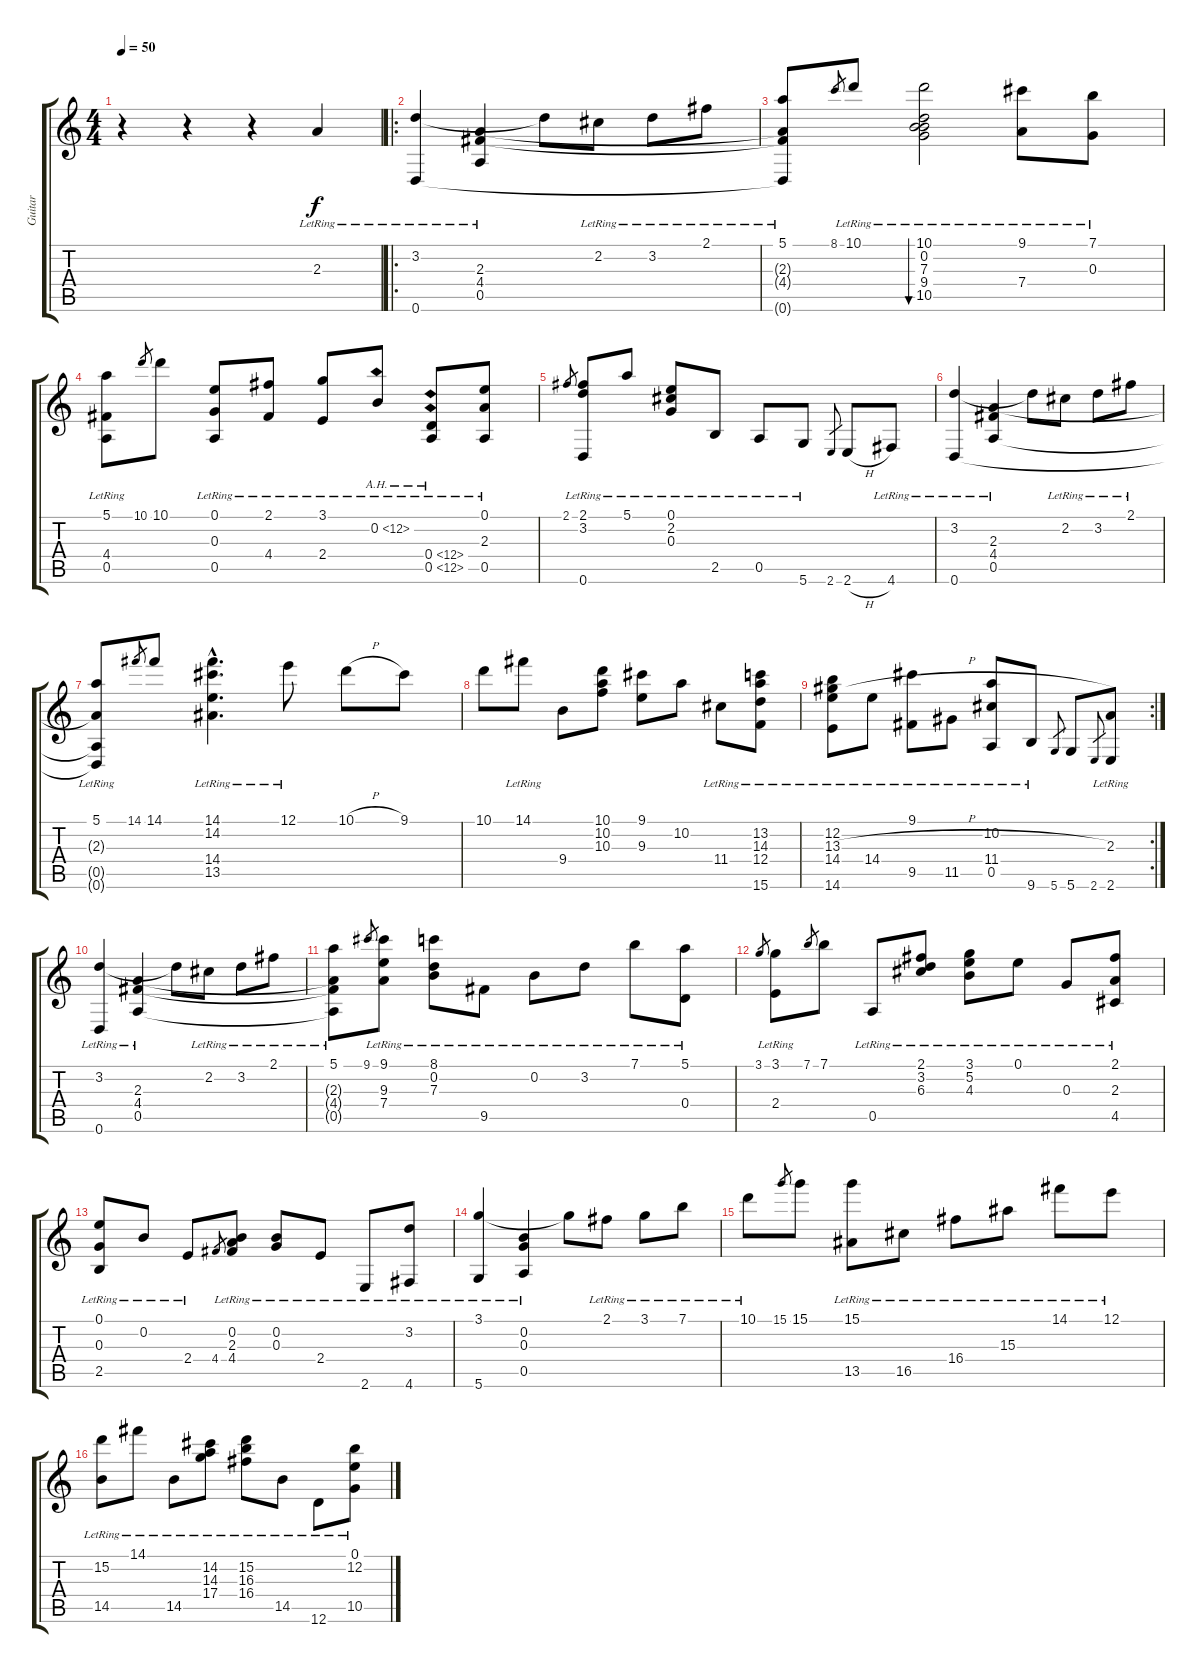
\track ("Guitar" "Guitar") {instrument acousticguitarnylon}
\staff {score tabs}
\tuning (E4 B3 G3 D3 A2 D2) {hide}
\ts (4 4)
\tempo 50
\clef g2
\ks c
r.4{dy f instrument acousticguitarnylon} r.4 r.4 2.3{lr}.4 |
\ro
(3.2{lr} 0.6{lr}).4 (2.3{lr} 4.4{lr} 0.5{lr}).4 3.2{t}.8 2.2{lr}.8 3.2{lr}.8 2.1{lr}.8 |
(5.1{lr} 2.3{t} 4.4{t} 0.6{t}).8 8.1.8{gr} 10.1{lr}.8 (10.1{lr} 0.2{lr} 7.3{lr} 9.4{lr} 10.5{lr}).2{bu 60} (9.1{lr} 7.4{lr}).8 (7.1{lr} 0.3{lr}).8 |
(5.1{lr} 4.4{lr} 0.5{lr}).8 10.1.8{gr} 10.1.8 (0.1{lr} 0.3{lr} 0.5{lr}).8 (2.1{lr} 4.4{lr}).8 (3.1{lr} 2.4{lr}).8 0.2{ah 12 lr}.8 (0.4{ah 12 lr} 0.5{ah 12 lr}).8 (0.1{lr} 2.3{lr} 0.5{lr}).8 |
2.1.8{gr} (2.1 3.2{lr} 0.6{lr}).8 5.1{lr}.8 (0.1{lr} 2.2{lr} 0.3{lr}).8 2.5{lr}.8 0.5{lr}.8 5.6{lr}.8 2.6.8{gr} 2.6{h}.8 4.6{lr}.8 |
(3.2{lr} 0.6{lr}).4 (2.3{lr} 4.4{lr} 0.5{lr}).4 3.2{t}.8 2.2{lr}.8 3.2{lr}.8 2.1{lr}.8 |
(5.1{lr} 2.3{t} 0.5{t} 0.6{t}).8 14.1.8{gr} 14.1.8 (14.1{hac lr} 14.2{hac lr} 14.4{hac lr} 13.5{hac lr}).4{d} 12.1{lr}.8 10.1{h}.8 9.1.8 |
10.1.8 14.1{lr}.8 9.4.8 (10.1 10.2 10.3).8 (9.1 9.3).8 10.2.8 11.4{lr}.8 (13.2{lr} 14.3{lr} 12.4{lr} 15.6{lr}).8 |
\rc 2
(12.2{lr} 13.3{h} 14.4{lr} 14.6{lr}).8 14.4{lr}.8 (9.1{lr} 9.5{lr}).8 11.5{lr}.8 (10.2{lr} 11.4{lr} 0.5{lr}).8 9.6{lr}.8 5.6.8{gr} 5.6.8 2.6.8{gr} (2.3{lr} 2.6).8 |
(3.2{lr} 0.6{lr}).4 (2.3{lr} 4.4{lr} 0.5{lr}).4 3.2{t}.8 2.2{lr}.8 3.2{lr}.8 2.1{lr}.8 |
(5.1{lr} 2.3{t} 4.4{t} 0.5{t}).8 9.1.8{gr} (9.1 9.3{lr} 7.4{lr}).8 (8.1{lr} 0.2{lr} 7.3{lr}).8 9.5{lr}.8 0.2{lr}.8 3.2{lr}.8 7.1{lr}.8 (5.1{lr} 0.4{lr}).8 |
3.1.8{gr} (3.1 2.4{lr}).8 7.1.8{gr} 7.1.8 0.5{lr}.8 (2.1{lr} 3.2{lr} 6.3{lr}).8 (3.1{lr} 5.2{lr} 4.3{lr}).8 0.1{lr}.8 0.3{lr}.8 (2.1{lr} 2.3{lr} 4.5{lr}).8 |
(0.1{lr} 0.3{lr} 2.5{lr}).8 0.2{lr}.8 2.4{lr}.8 4.4.8{gr} (0.2{lr} 2.3{lr} 4.4).8 (0.2{lr} 0.3{lr}).8 2.4{lr}.8 2.6{lr}.8 (3.2{lr} 4.6{lr}).8 |
(3.1{lr} 5.6{lr}).4 (0.2{lr} 0.3{lr} 0.5{lr}).4 3.1{t}.8 2.1{lr}.8 3.1{lr}.8 7.1{lr}.8 |
10.1{lr}.8 15.1.8{gr} 15.1.8 (15.1{lr} 13.5{lr}).8 16.5{lr}.8 16.4{lr}.8 15.3{lr}.8 14.1{lr}.8 12.1{lr}.8 |
(15.2{lr} 14.5{lr}).8 14.1{lr}.8 14.5{lr}.8 (14.2{lr} 14.3{lr} 17.4{lr}).8 (15.2{lr} 16.3{lr} 16.4{lr}).8 14.5{lr}.8 12.6{lr}.8 (0.1{lr} 12.2{lr} 10.5{lr}).8
